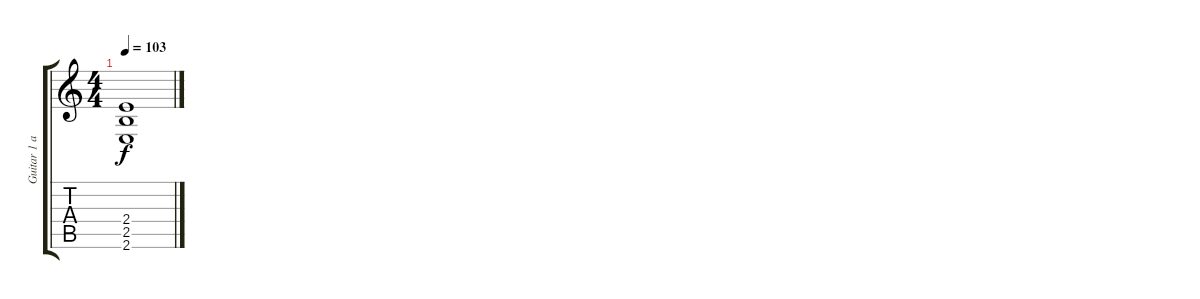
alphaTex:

\track ("Guitar 1 a" "Guitar 1 a") {instrument overdrivenguitar}
\staff {score tabs}
\tuning (E4 B3 G3 D3 A2 D2) {hide}
\ts (4 4)
\tempo 103
\clef g2
\ks c
(2.4{t} 2.5{t} 2.6{t}).1{dy f}
